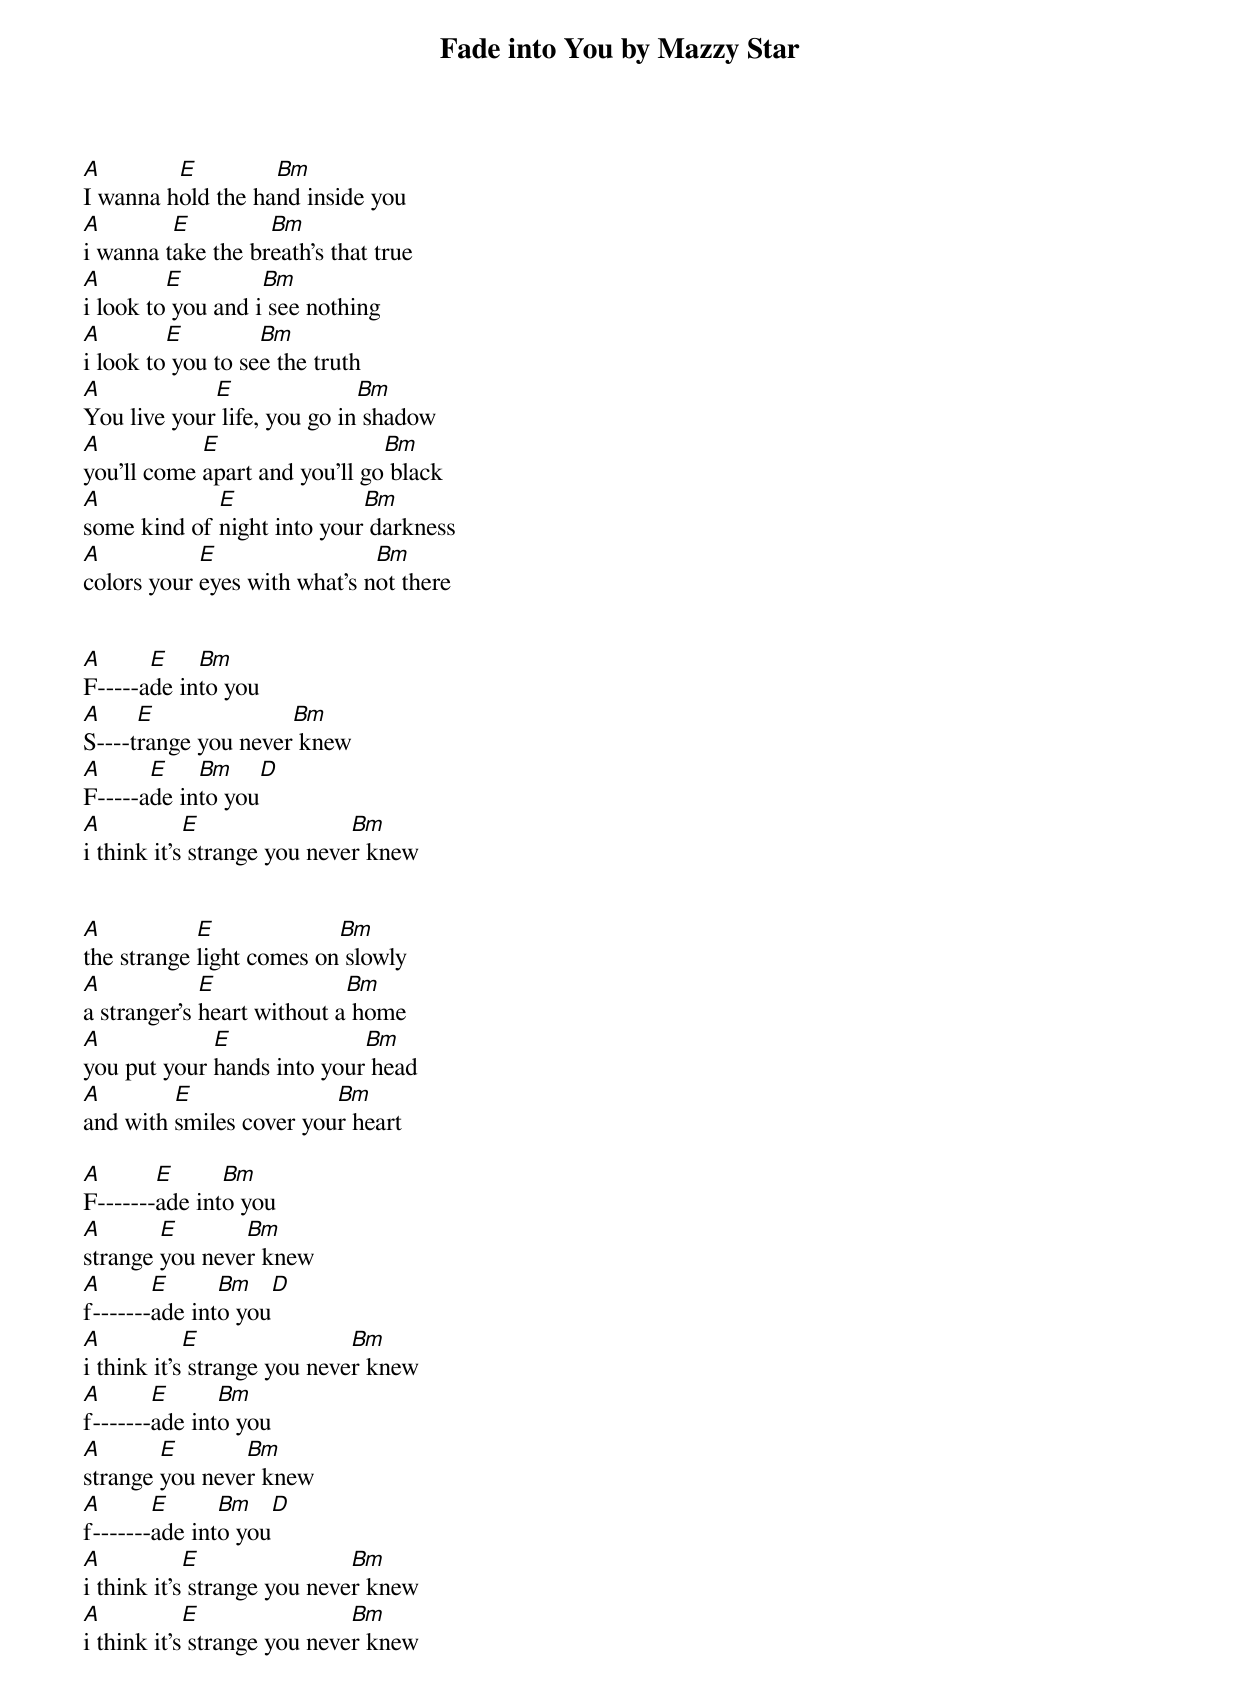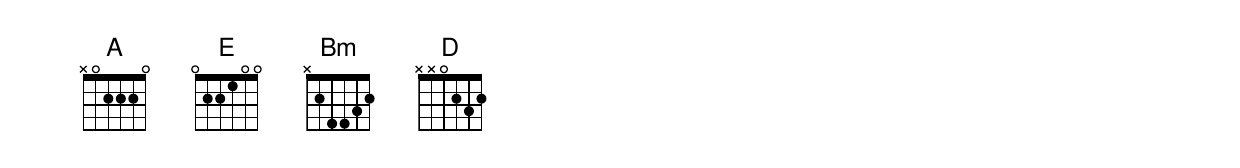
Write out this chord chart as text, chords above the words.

Fade into You by Mazzy Star


A        E         Bm
I wanna hold the hand inside you
A        E         Bm
i wanna take the breath's that true
A        E         Bm
i look to you and i see nothing
A        E         Bm
i look to you to see the truth
A            E               Bm
You live your life, you go in shadow
A           E                  Bm
you'll come apart and you'll go black
A            E              Bm
some kind of night into your darkness
A           E                 Bm
colors your eyes with what's not there


A      E    Bm
F-----ade into you
A     E              Bm
S----trange you never knew
A      E    Bm     D
F-----ade into you
A           E                Bm
i think it's strange you never knew


A           E             Bm
the strange light comes on slowly
A            E              Bm
a stranger's heart without a home
A            E              Bm
you put your hands into your head
A        E               Bm
and with smiles cover your heart

A       E      Bm
F-------ade into you
A       E       Bm
strange you never knew
A       E      Bm    D
f-------ade into you
A           E                Bm
i think it's strange you never knew
A       E      Bm
f-------ade into you
A       E       Bm
strange you never knew
A       E      Bm    D
f-------ade into you
A           E                Bm
i think it's strange you never knew
A           E                Bm
i think it's strange you never knew
